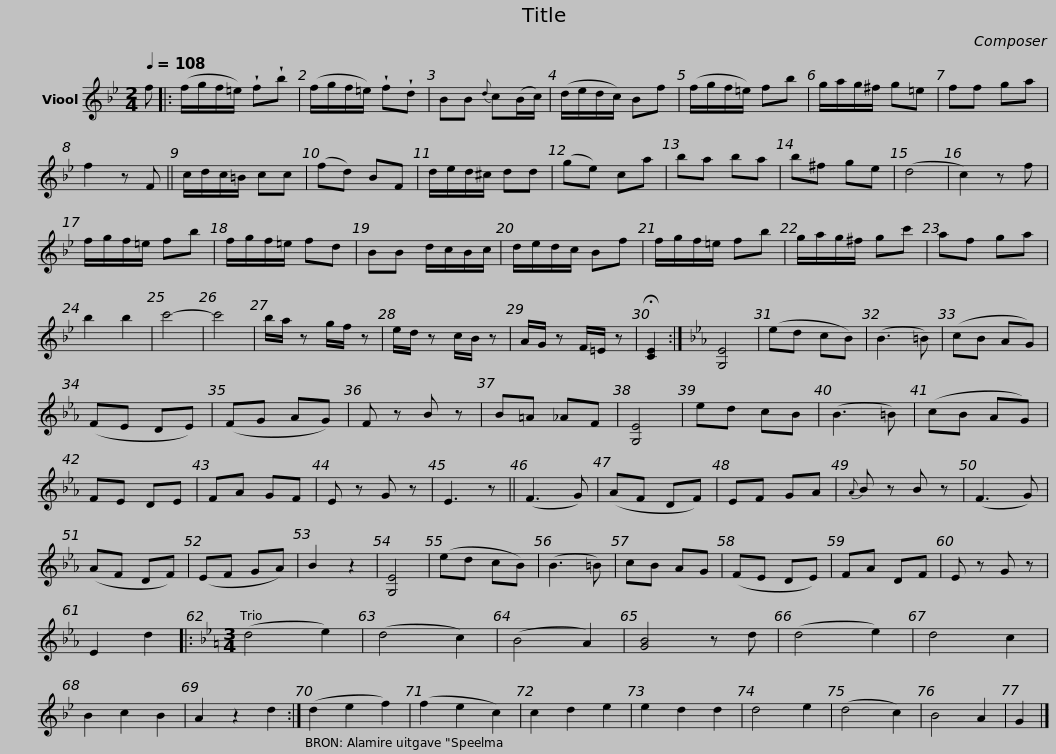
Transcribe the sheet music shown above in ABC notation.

X:1
L:1/8
Q:1/4=108
M:2/4
I:linebreak $
K:Bb
V:1 treble
V:1
 f |: (f/g/f/=e/) !wedge!f!wedge!b | (f/g/f/=e/) !wedge!f!wedge!d | BB{d} c(B/c/) | (d/e/d/c/) Bf | %5
 (f/g/f/=e/) fb | g/a/g/^f/ g=e | ff ga | f2 z F ||$ c/d/c/=B/ cc | %10
 (fd) BF | d/e/d/^c/ dd | (ge) ca | ba ba | b^f ge | %15
 (d4 | c2) z f |$ f/g/f/=e/ fb | f/g/f/=e/ fd | BB d/c/B/c/ | %20
 d/e/d/c/ Bf | f/g/f/=e/ fb | g/a/g/^f/ gc' | af ga | b2 b2 |$ %25
 c'4- | c'4 | b/a/ z g/f/ z | e/d/ z c/B/ z | A/G/ z F/=E/ z | %30
 !fermata![CE]2 :|$[K:Eb] [G,E]4 | (ed cB) | (B3 =B) | (cB AG) | %35
 (FE DE) | (FG AG) | F z B z | B=A _AF |$ [G,E]4 | %40
 ed cB | (B3 =B) | (cB AG) | FE DE | FA GF | %45
 E z G z | E3 z ||$ (F3 G) | (AF DF) | EF GA | %50
{A} B z B z | (F3 G) | (AF DF) | (EF GA) | B2 z2 |$ %55
 [G,E]4 | (ed cB) | (B3 =B) | cB AG | (FE DE) | %60
 FA DF | E z G z | E2 d2 |:$[K:Bb][M:3/4] (d4 e2) | (d4 c2) | %65
 (B4 A2) | [GB]4 z d | (d4 e2) | d4 c2 | B2 c2 B2 | %70
 A2 z2 d2 :|$ (d2 e2 f2) | (f2 e2 c2) | c2 d2 e2 | e2 d2 d2 | %75
 d4 e2 | (d4 c2) | B4 A2 | G2 |] %79
